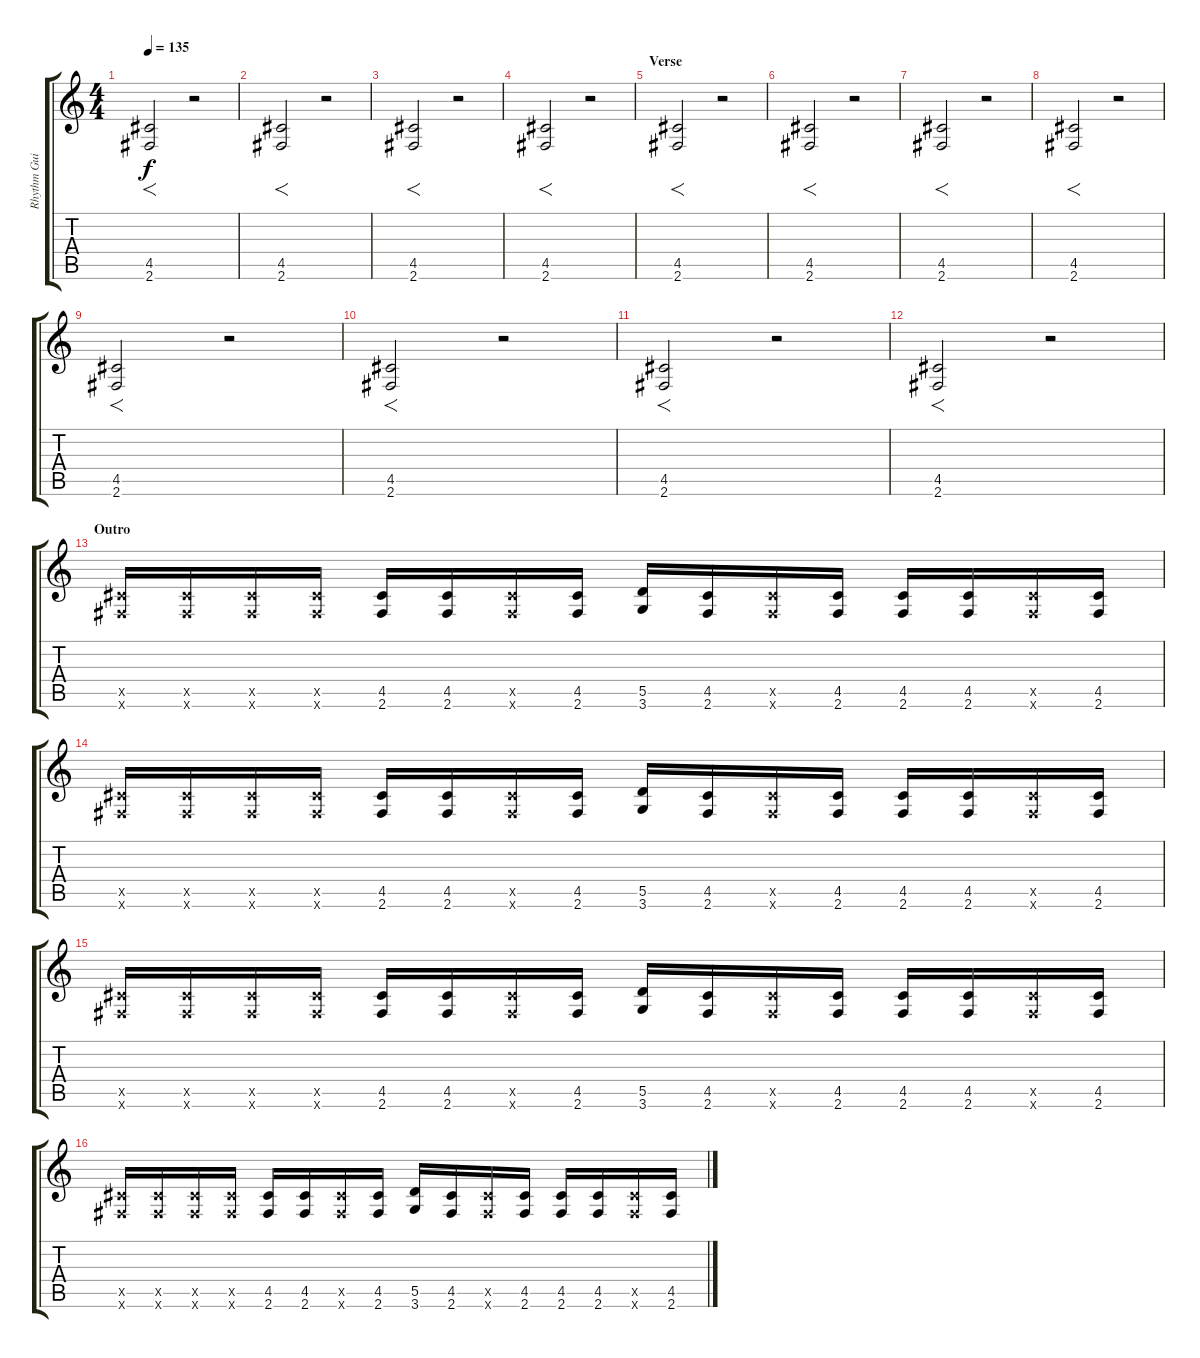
\track ("Rhythm Guitar 1" "Rhythm Gui") {instrument distortionguitar}
\staff {score tabs}
\tuning (E4 B3 G3 D3 A2 E2) {hide}
\ts (4 4)
\tempo 135
\clef g2
\ks c
(4.5 2.6).2{f dy f} r.2 |
(4.5 2.6).2{f} r.2 |
(4.5 2.6).2{f} r.2 |
(4.5 2.6).2{f} r.2 |
\section ("" "Verse")
(4.5 2.6).2{f} r.2 |
(4.5 2.6).2{f} r.2 |
(4.5 2.6).2{f} r.2 |
(4.5 2.6).2{f} r.2 |
(4.5 2.6).2{f} r.2 |
(4.5 2.6).2{f} r.2 |
(4.5 2.6).2{f} r.2 |
(4.5 2.6).2{f} r.2 |
\section ("" "Outro")
(4.5{x} 2.6{x}).16 (4.5{x} 2.6{x}).16 (4.5{x} 2.6{x}).16 (4.5{x} 2.6{x}).16 (4.5 2.6).16 (4.5 2.6).16 (4.5{x} 2.6{x}).16 (4.5 2.6).16 (5.5 3.6).16 (4.5 2.6).16 (4.5{x} 2.6{x}).16 (4.5 2.6).16 (4.5 2.6).16 (4.5 2.6).16 (4.5{x} 2.6{x}).16 (4.5 2.6).16 |
(4.5{x} 2.6{x}).16 (4.5{x} 2.6{x}).16 (4.5{x} 2.6{x}).16 (4.5{x} 2.6{x}).16 (4.5 2.6).16 (4.5 2.6).16 (4.5{x} 2.6{x}).16 (4.5 2.6).16 (5.5 3.6).16 (4.5 2.6).16 (4.5{x} 2.6{x}).16 (4.5 2.6).16 (4.5 2.6).16 (4.5 2.6).16 (4.5{x} 2.6{x}).16 (4.5 2.6).16 |
(4.5{x} 2.6{x}).16 (4.5{x} 2.6{x}).16 (4.5{x} 2.6{x}).16 (4.5{x} 2.6{x}).16 (4.5 2.6).16 (4.5 2.6).16 (4.5{x} 2.6{x}).16 (4.5 2.6).16 (5.5 3.6).16 (4.5 2.6).16 (4.5{x} 2.6{x}).16 (4.5 2.6).16 (4.5 2.6).16 (4.5 2.6).16 (4.5{x} 2.6{x}).16 (4.5 2.6).16 |
(4.5{x} 2.6{x}).16 (4.5{x} 2.6{x}).16 (4.5{x} 2.6{x}).16 (4.5{x} 2.6{x}).16 (4.5 2.6).16 (4.5 2.6).16 (4.5{x} 2.6{x}).16 (4.5 2.6).16 (5.5 3.6).16 (4.5 2.6).16 (4.5{x} 2.6{x}).16 (4.5 2.6).16 (4.5 2.6).16 (4.5 2.6).16 (4.5{x} 2.6{x}).16 (4.5 2.6).16
